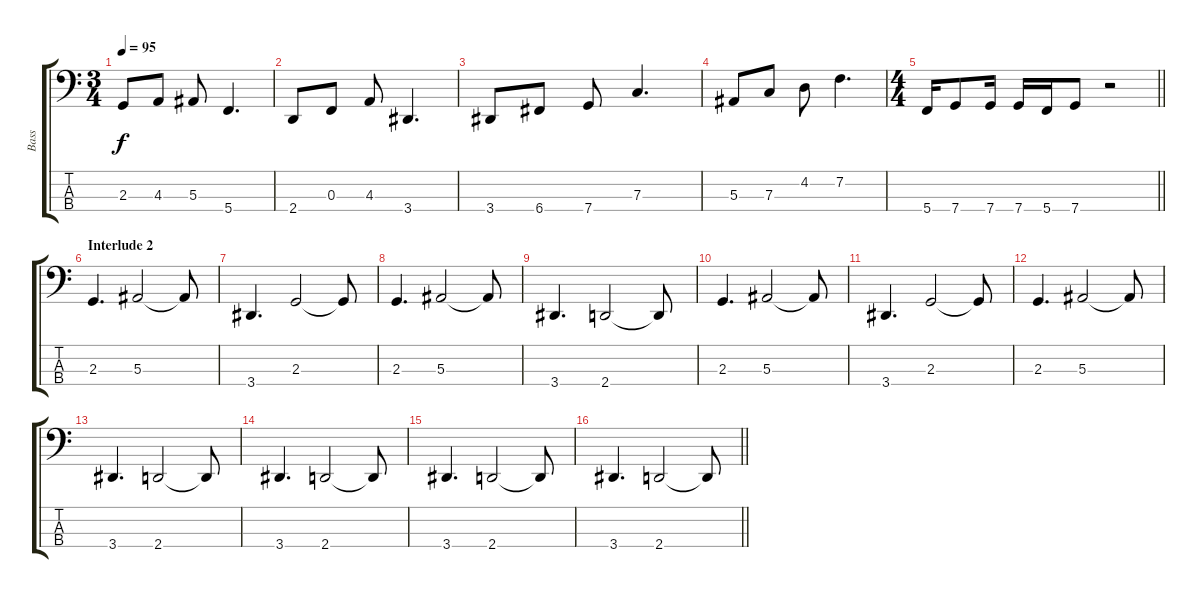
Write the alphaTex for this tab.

\track ("Bass" "Bass") {instrument electricbassfinger}
\staff {score tabs}
\tuning (Eb2 Bb1 F1 C1) {hide}
\ts (3 4)
\tempo 95
\clef f4
\ks c
2.3.8{dy f} 4.3.8 5.3.8 5.4.4{d} |
2.4.8 0.3.8 4.3.8 3.4.4{d} |
3.4.8 6.4.8 7.4.8 7.3.4{d} |
5.3.8 7.3.8 4.2.8 7.2.4{d} |
\ts (4 4)
\barLineRight lightlight
5.4.16 7.4.8 7.4.16 7.4.16 5.4.16 7.4.8 r.2 |
\section ("" "Interlude 2")
2.3.4{d} 5.3.2 5.3{t}.8 |
3.4.4{d} 2.3.2 2.3{t}.8 |
2.3.4{d} 5.3.2 5.3{t}.8 |
3.4.4{d} 2.4.2 2.4{t}.8 |
2.3.4{d} 5.3.2 5.3{t}.8 |
3.4.4{d} 2.3.2 2.3{t}.8 |
2.3.4{d} 5.3.2 5.3{t}.8 |
3.4.4{d} 2.4.2 2.4{t}.8 |
3.4.4{d} 2.4.2 2.4{t}.8 |
3.4.4{d} 2.4.2 2.4{t}.8 |
\barLineRight lightlight
3.4.4{d} 2.4.2 2.4{t}.8
